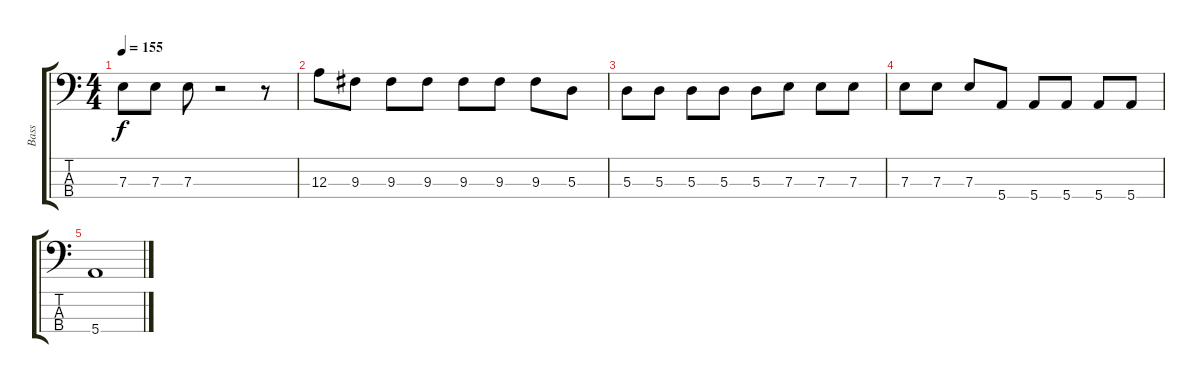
\track ("Bass" "Bass") {instrument electricbasspick}
\staff {score tabs}
\tuning (G2 D2 A1 E1) {hide}
\ts (4 4)
\tempo 155
\clef f4
\ks c
7.3.8{dy f} 7.3.8 7.3.8 r.2 r.8 |
12.3.8 9.3.8 9.3.8 9.3.8 9.3.8 9.3.8 9.3.8 5.3.8 |
5.3.8 5.3.8 5.3.8 5.3.8 5.3.8 7.3.8 7.3.8 7.3.8 |
7.3.8 7.3.8 7.3.8 5.4.8 5.4.8 5.4.8 5.4.8 5.4.8 |
5.4.1
